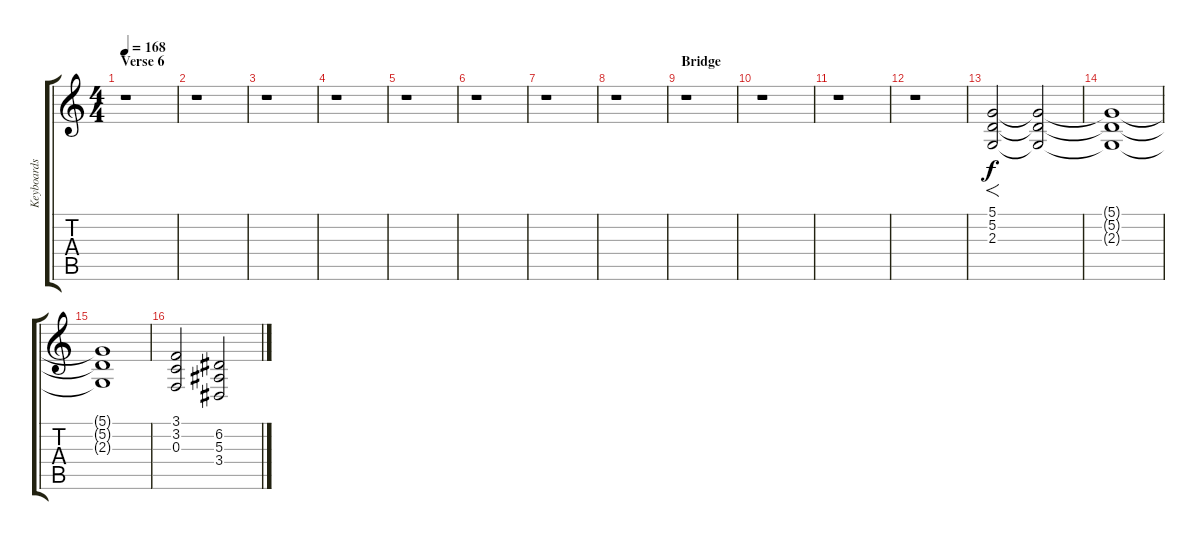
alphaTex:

\track ("Keyboards" "Keyboards") {instrument stringensemble1}
\staff {score tabs}
\tuning (D4 A3 F3 C3 G2 D2) {hide}
\ts (4 4)
\section ("" "Verse 6")
\tempo 168
\clef g2
\ks c
r.1{dy f} |
r.1 |
r.1 |
r.1 |
r.1 |
r.1 |
r.1 |
r.1 |
\section ("" "Bridge")
r.1 |
r.1 |
r.1 |
r.1 |
(5.1 5.2 2.3).2{f} (5.1{t} 5.2{t} 2.3{t}).2 |
(5.1{t} 5.2{t} 2.3{t}).1 |
(5.1{t} 5.2{t} 2.3{t}).1 |
(3.1 3.2 0.3).2 (6.2 5.3 3.4).2
